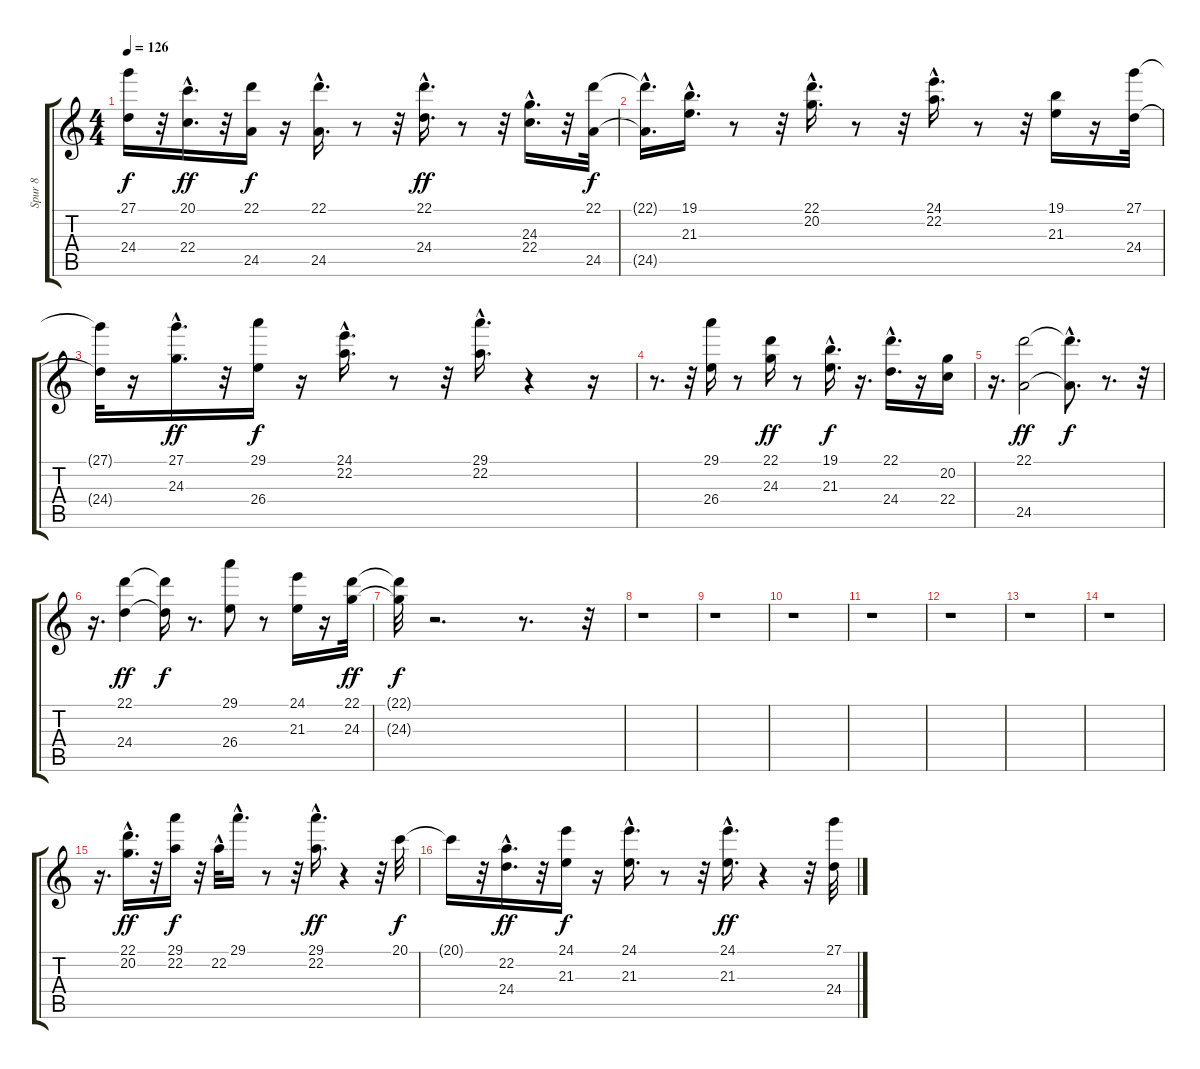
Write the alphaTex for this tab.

\track ("Spur 8" "Spur 8") {instrument stringensemble1}
\staff {score tabs}
\tuning (E4 B3 G3 D3 A2 E2) {hide}
\ts (4 4)
\tempo 126
\clef g2
\ks c
(27.1{t} 24.4{t}).16{dy f} r.32 (20.1{hac} 22.4{hac}).16{d dy ff} r.32 (22.1 24.5).16{dy f} r.16 (22.1{hac} 24.5{hac}).16{d} r.8 r.32 (22.1 24.4{hac}).16{d dy ff} r.8 r.32 (24.3 22.4{hac}).16{d} r.32 (22.1 24.5).32{dy f} |
(22.1{t} 24.5{hac t}).16{d} (19.1{hac} 21.3{hac}).16{d} r.8 r.32 (22.1{hac} 20.2{hac}).16{d} r.8 r.32 (24.1{hac} 22.2{hac}).16{d} r.8 r.32 (19.1 21.3).16 r.16 (27.1 24.4).32 |
(27.1{t} 24.4{t}).32 r.16 (27.1 24.3{hac}).16{d dy ff} r.32 (29.1 26.4).16{dy f} r.16 (24.1 22.2{hac}).16{d} r.8 r.32 (29.1 22.2{hac}).16{d} r.4 r.16 |
r.8{d} r.32 (29.1 26.4).16 r.8 (22.1 24.3).16{dy ff} r.8 (19.1{hac} 21.3{hac}).16{d dy f} r.16{d} (22.1 24.4{hac}).16{d} r.16 (20.2 22.4).16 |
r.16{d} (22.1 24.5).2{dy ff} (22.1{hac t} 24.5{hac t}).8{d dy f} r.8{d} r.32 |
r.16{d} (22.1 24.4).4{dy ff} (22.1{t} 24.4{t}).16{dy f} r.8{d} (29.1 26.4).8 r.8 (24.1 21.3).16 r.16 (22.1 24.3).32{dy ff} |
(22.1{t} 24.3{t}).32{dy f} r.2{d} r.8{d} r.32 |
r.1 |
r.1 |
r.1 |
r.1 |
r.1 |
r.1 |
r.1 |
r.16{d} (22.1 20.2{hac}).16{d dy ff} r.32 (29.1 22.2).16{dy f} r.32 22.2{hac}.32 29.1{hac}.16{d} r.8 r.32 (29.1 22.2{hac}).16{d dy ff} r.4 r.32 20.1.32{dy f} |
20.1{t}.16 r.32 (22.2 24.4{hac}).16{d dy ff} r.32 (24.1 21.3).16{dy f} r.16 (24.1{hac} 21.3{hac}).16{d} r.8 r.32 (24.1{hac} 21.3{hac}).16{d dy ff} r.4 r.32 (27.1 24.4).32
